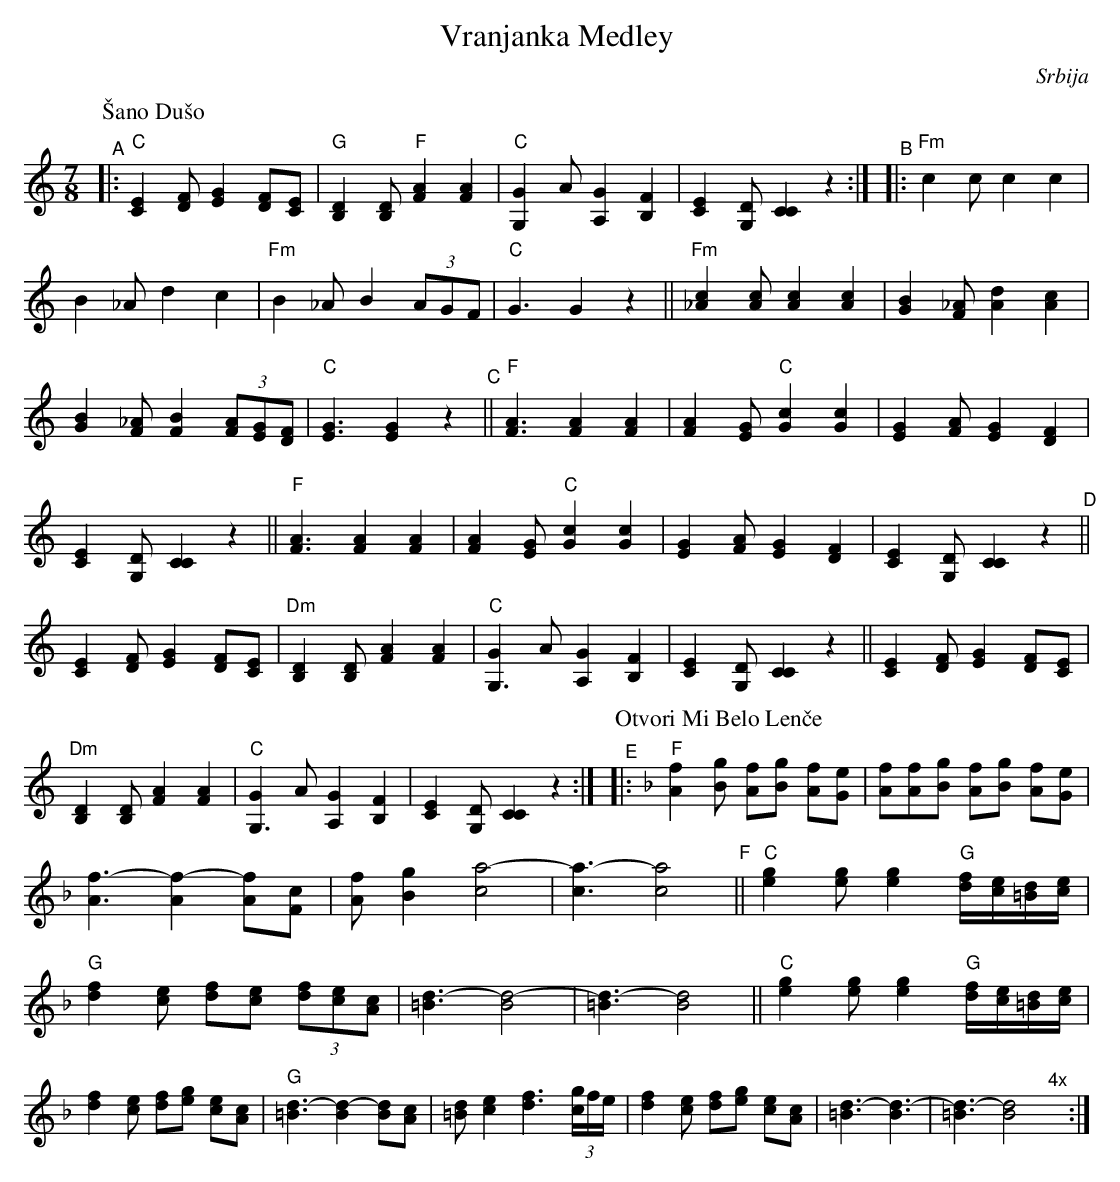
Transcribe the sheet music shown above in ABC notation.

X:1
T: Vranjanka Medley
O: Srbija
M: 7/8
L: 1/8
K: C
P: \vSano Du\vso
"^A"|:\
"C"[E2C2][FD] [G2E2] [FD][EC] | "G"[D2B,2][DB,] "F"[A2F2] [A2F2] |\
"C"[G2G,2]A [G2A,2] [F2B,2] | [E2C2][DG,] [C2C2] z2 :|\
"^B"|:\
"Fm"c2c c2 c2 | B2_A d2 c2 |
"Fm"B2_A B2 (3AGF | "C"G3 G2 z2 ||\
"Fm"[c2_A2][cA] [c2A2] [c2A2] | [B2G2][_AF] [d2A2] [c2A2] |\
[B2G2][_AF] [B2F2] (3[AF][GE][FD] | "C"[G3E3] [G2E2] z2 [K:=A][K:C]"^C"||\
"F"[A3F3] [A2F2] [A2F2] |
[A2F2][GE] "C"[c2G2] [c2G2] | [G2E2][AF] [G2E2] [F2D2] |\
[E2C2][DG,] [C2C2] z2 || "F"[A3F3] [A2F2] [A2F2] | [A2F2][GE] "C"[c2G2] [c2G2] |\
[G2E2][AF] [G2E2] [F2D2] | [E2C2][DG,] [C2C2] z2 "^D"||\
[E2C2][FD] [G2E2] [FD][EC] |
"Dm"[D2B,2][DB,] [A2F2] [A2F2] | "C"[G2G,3]A [G2A,2] [F2B,2] | [E2C2][DG,] [C2C2] z2 ||\
[E2C2][FD] [G2E2] [FD][EC] | "Dm"[D2B,2][DB,] [A2F2] [A2F2] |\
"C"[G2G,3]A [G2A,2] [F2B,2] | [E2C2][DG,] [C2C2] z2 :|
P: Otvori Mi Belo Len\vce
K: F
"^E"|: "F"[f2A2][gB] [fA][gB] [fA][eG] | [fA][fA][gB] [fA][gB] [fA][eG] |\
[f3-A3] [f2-A2] [fA][cF] | [fA][g2B2] [a4-c4] | [a3-c3] [a4c4] "F"||\
"C"[g2e2][ge] [g2e2] "G"[f/d/][e/c/][d/=B/][e/c/] |
"G"[f2d2][ec] [fd][ec] (3[fd][ec][cA] | [d3-=B3] [d4-B4] | [d3-=B3] [d4B4] ||\
"C"[g2e2][ge] [g2e2] "G"[f/d/][e/c/][d/=B/][e/c/] | [f2d2][ec] [fd][ge] [ec][cA] |
"G"[d3-=B3] [d2-B2] [dB][cA] | [d=B][e2c2] [f3-d3] (3[g/c]f/e/ |\
[f2d2][ec] [fd][ge] [ec][cA] | [d3-=B3] [d3-B3] | [d3-=B3] [d4B4] "^4x"y:|
